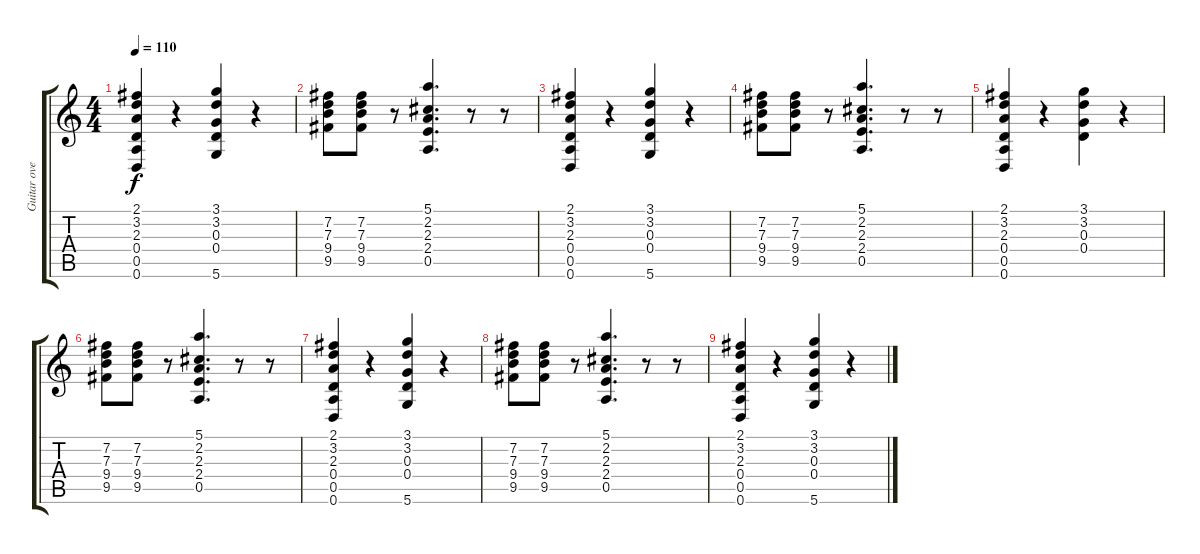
\track ("Guitar overdub" "Guitar ove") {instrument distortionguitar}
\staff {score tabs}
\tuning (E4 B3 G3 D3 A2 D2) {hide}
\ts (4 4)
\tempo 110
\clef g2
\ks c
(2.1 3.2 2.3 0.4 0.5 0.6).4{dy f} r.4 (3.1 3.2 0.3 0.4 5.6).4 r.4 |
(7.2 7.3 9.4 9.5).8 (7.2 7.3 9.4 9.5).8 r.8 (5.1 2.2 2.3 2.4 0.5).4{d} r.8 r.8 |
(2.1 3.2 2.3 0.4 0.5 0.6).4 r.4 (3.1 3.2 0.3 0.4 5.6).4 r.4 |
(7.2 7.3 9.4 9.5).8 (7.2 7.3 9.4 9.5).8 r.8 (5.1 2.2 2.3 2.4 0.5).4{d} r.8 r.8 |
(2.1 3.2 2.3 0.4 0.5 0.6).4 r.4 (3.1 3.2 0.3 0.4).4 r.4 |
(7.2 7.3 9.4 9.5).8 (7.2 7.3 9.4 9.5).8 r.8 (5.1 2.2 2.3 2.4 0.5).4{d} r.8 r.8 |
(2.1 3.2 2.3 0.4 0.5 0.6).4 r.4 (3.1 3.2 0.3 0.4 5.6).4 r.4 |
(7.2 7.3 9.4 9.5).8 (7.2 7.3 9.4 9.5).8 r.8 (5.1 2.2 2.3 2.4 0.5).4{d} r.8 r.8 |
(2.1 3.2 2.3 0.4 0.5 0.6).4 r.4 (3.1 3.2 0.3 0.4 5.6).4 r.4
